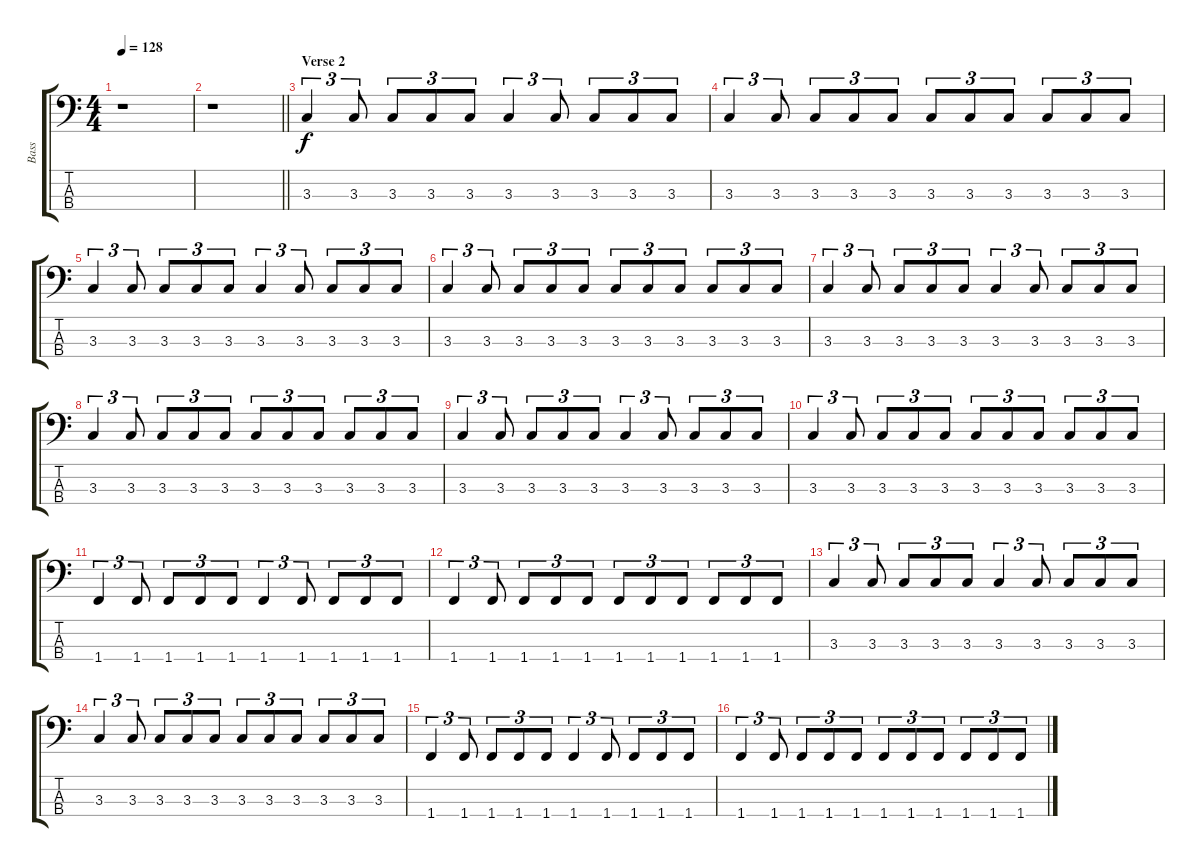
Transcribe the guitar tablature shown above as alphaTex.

\track ("Bass" "Bass") {instrument electricbassfinger}
\staff {score tabs}
\tuning (G2 D2 A1 E1) {hide}
\ts (4 4)
\tempo 128
\clef f4
\ks c
r.1{dy f} |
\barLineRight lightlight
r.1 |
\section ("" "Verse 2")
3.3.4{tu (3 2)} 3.3.8{tu (3 2)} 3.3.8{tu (3 2)} 3.3.8{tu (3 2)} 3.3.8{tu (3 2)} 3.3.4{tu (3 2)} 3.3.8{tu (3 2)} 3.3.8{tu (3 2)} 3.3.8{tu (3 2)} 3.3.8{tu (3 2)} |
3.3.4{tu (3 2)} 3.3.8{tu (3 2)} 3.3.8{tu (3 2)} 3.3.8{tu (3 2)} 3.3.8{tu (3 2)} 3.3.8{tu (3 2)} 3.3.8{tu (3 2)} 3.3.8{tu (3 2)} 3.3.8{tu (3 2)} 3.3.8{tu (3 2)} 3.3.8{tu (3 2)} |
3.3.4{tu (3 2)} 3.3.8{tu (3 2)} 3.3.8{tu (3 2)} 3.3.8{tu (3 2)} 3.3.8{tu (3 2)} 3.3.4{tu (3 2)} 3.3.8{tu (3 2)} 3.3.8{tu (3 2)} 3.3.8{tu (3 2)} 3.3.8{tu (3 2)} |
3.3.4{tu (3 2)} 3.3.8{tu (3 2)} 3.3.8{tu (3 2)} 3.3.8{tu (3 2)} 3.3.8{tu (3 2)} 3.3.8{tu (3 2)} 3.3.8{tu (3 2)} 3.3.8{tu (3 2)} 3.3.8{tu (3 2)} 3.3.8{tu (3 2)} 3.3.8{tu (3 2)} |
3.3.4{tu (3 2)} 3.3.8{tu (3 2)} 3.3.8{tu (3 2)} 3.3.8{tu (3 2)} 3.3.8{tu (3 2)} 3.3.4{tu (3 2)} 3.3.8{tu (3 2)} 3.3.8{tu (3 2)} 3.3.8{tu (3 2)} 3.3.8{tu (3 2)} |
3.3.4{tu (3 2)} 3.3.8{tu (3 2)} 3.3.8{tu (3 2)} 3.3.8{tu (3 2)} 3.3.8{tu (3 2)} 3.3.8{tu (3 2)} 3.3.8{tu (3 2)} 3.3.8{tu (3 2)} 3.3.8{tu (3 2)} 3.3.8{tu (3 2)} 3.3.8{tu (3 2)} |
3.3.4{tu (3 2)} 3.3.8{tu (3 2)} 3.3.8{tu (3 2)} 3.3.8{tu (3 2)} 3.3.8{tu (3 2)} 3.3.4{tu (3 2)} 3.3.8{tu (3 2)} 3.3.8{tu (3 2)} 3.3.8{tu (3 2)} 3.3.8{tu (3 2)} |
3.3.4{tu (3 2)} 3.3.8{tu (3 2)} 3.3.8{tu (3 2)} 3.3.8{tu (3 2)} 3.3.8{tu (3 2)} 3.3.8{tu (3 2)} 3.3.8{tu (3 2)} 3.3.8{tu (3 2)} 3.3.8{tu (3 2)} 3.3.8{tu (3 2)} 3.3.8{tu (3 2)} |
1.4.4{tu (3 2)} 1.4.8{tu (3 2)} 1.4.8{tu (3 2)} 1.4.8{tu (3 2)} 1.4.8{tu (3 2)} 1.4.4{tu (3 2)} 1.4.8{tu (3 2)} 1.4.8{tu (3 2)} 1.4.8{tu (3 2)} 1.4.8{tu (3 2)} |
1.4.4{tu (3 2)} 1.4.8{tu (3 2)} 1.4.8{tu (3 2)} 1.4.8{tu (3 2)} 1.4.8{tu (3 2)} 1.4.8{tu (3 2)} 1.4.8{tu (3 2)} 1.4.8{tu (3 2)} 1.4.8{tu (3 2)} 1.4.8{tu (3 2)} 1.4.8{tu (3 2)} |
3.3.4{tu (3 2)} 3.3.8{tu (3 2)} 3.3.8{tu (3 2)} 3.3.8{tu (3 2)} 3.3.8{tu (3 2)} 3.3.4{tu (3 2)} 3.3.8{tu (3 2)} 3.3.8{tu (3 2)} 3.3.8{tu (3 2)} 3.3.8{tu (3 2)} |
3.3.4{tu (3 2)} 3.3.8{tu (3 2)} 3.3.8{tu (3 2)} 3.3.8{tu (3 2)} 3.3.8{tu (3 2)} 3.3.8{tu (3 2)} 3.3.8{tu (3 2)} 3.3.8{tu (3 2)} 3.3.8{tu (3 2)} 3.3.8{tu (3 2)} 3.3.8{tu (3 2)} |
1.4.4{tu (3 2)} 1.4.8{tu (3 2)} 1.4.8{tu (3 2)} 1.4.8{tu (3 2)} 1.4.8{tu (3 2)} 1.4.4{tu (3 2)} 1.4.8{tu (3 2)} 1.4.8{tu (3 2)} 1.4.8{tu (3 2)} 1.4.8{tu (3 2)} |
1.4.4{tu (3 2)} 1.4.8{tu (3 2)} 1.4.8{tu (3 2)} 1.4.8{tu (3 2)} 1.4.8{tu (3 2)} 1.4.8{tu (3 2)} 1.4.8{tu (3 2)} 1.4.8{tu (3 2)} 1.4.8{tu (3 2)} 1.4.8{tu (3 2)} 1.4.8{tu (3 2)}
